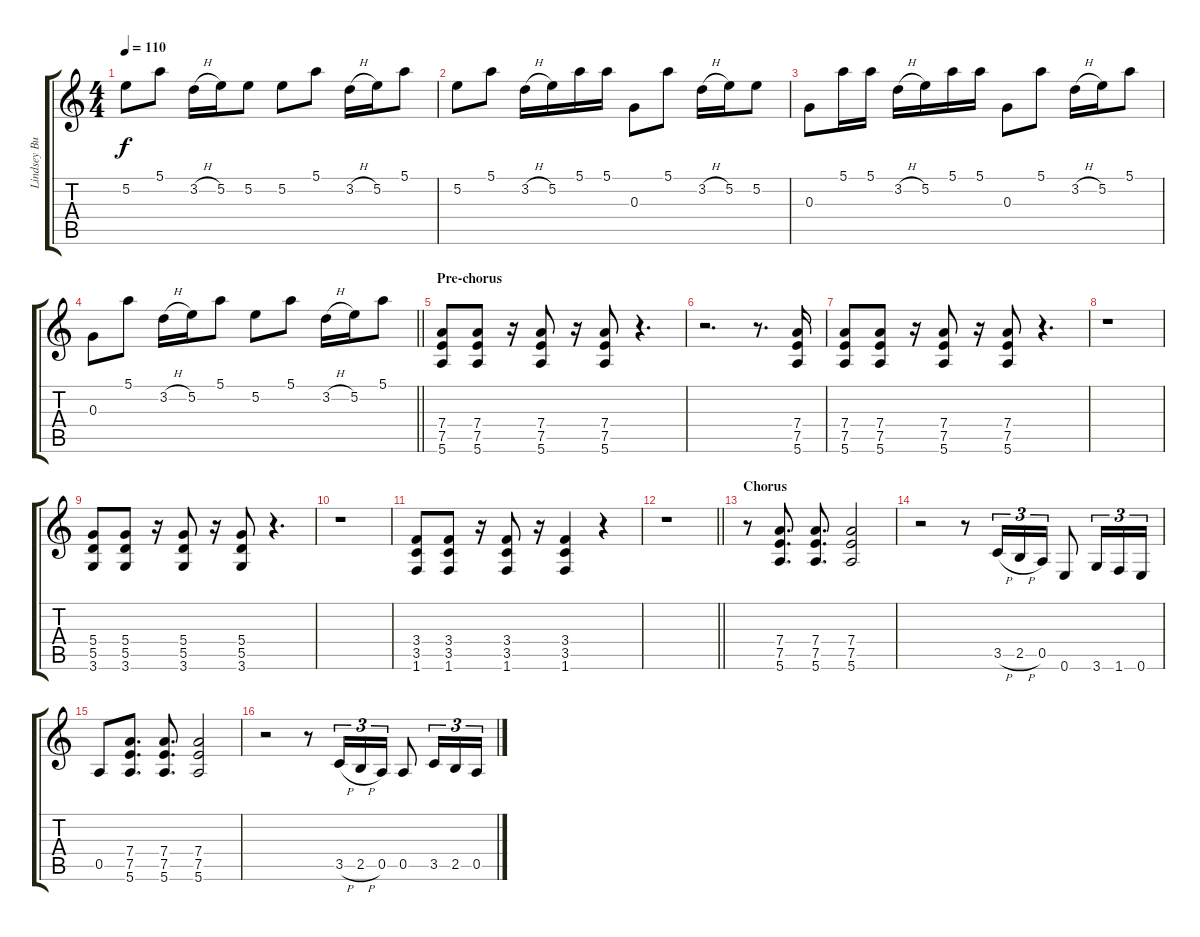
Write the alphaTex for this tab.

\track ("Lindsey Buckingham (rhythm)" "Lindsey Bu") {instrument acousticguitarsteel}
\staff {score tabs}
\tuning (E4 B3 G3 D3 A2 E2) {hide}
\ts (4 4)
\tempo 110
\clef g2
\ks aminor
5.2.8{dy f} 5.1.8 3.2{h}.16 5.2.16 5.2.8 5.2.8 5.1.8 3.2{h}.16 5.2.16 5.1.8 |
5.2.8 5.1.8 3.2{h}.16 5.2.16 5.1.16 5.1.16 0.3.8 5.1.8 3.2{h}.16 5.2.16 5.2.8 |
0.3.8 5.1.16 5.1.16 3.2{h}.16 5.2.16 5.1.16 5.1.16 0.3.8 5.1.8 3.2{h}.16 5.2.16 5.1.8 |
\barLineRight lightlight
0.3.8 5.1.8 3.2{h}.16 5.2.16 5.1.8 5.2.8 5.1.8 3.2{h}.16 5.2.16 5.1.8 |
\section ("" "Pre-chorus")
(7.4 7.5 5.6).8 (7.4 7.5 5.6).8 r.16 (7.4 7.5 5.6).8 r.16 (7.4 7.5 5.6).8 r.4{d} |
r.2{d} r.8{d} (7.4 7.5 5.6).16 |
(7.4 7.5 5.6).8 (7.4 7.5 5.6).8 r.16 (7.4 7.5 5.6).8 r.16 (7.4 7.5 5.6).8 r.4{d} |
r.1 |
(5.4 5.5 3.6).8 (5.4 5.5 3.6).8 r.16 (5.4 5.5 3.6).8 r.16 (5.4 5.5 3.6).8 r.4{d} |
r.1 |
(3.4 3.5 1.6).8 (3.4 3.5 1.6).8 r.16 (3.4 3.5 1.6).8 r.16 (3.4 3.5 1.6).4 r.4 |
\barLineRight lightlight
r.1 |
\section ("" "Chorus")
r.8{volume 13 instrument distortionguitar} (7.4 7.5 5.6).8{d} (7.4 7.5 5.6).8{d} (7.4 7.5 5.6).2 |
r.2{balance 4 instrument overdrivenguitar} r.8 3.5{h}.16{tu (3 2)} 2.5{h}.16{tu (3 2)} 0.5.16{tu (3 2)} 0.6.8 3.6.16{tu (3 2)} 1.6.16{tu (3 2)} 0.6.16{tu (3 2)} |
0.5.8 (7.4 7.5 5.6).8{d instrument distortionguitar} (7.4 7.5 5.6).8{d} (7.4 7.5 5.6).2 |
r.2{balance 4 instrument overdrivenguitar} r.8 3.5{h}.16{tu (3 2)} 2.5{h}.16{tu (3 2)} 0.5.16{tu (3 2)} 0.5.8 3.5.16{tu (3 2)} 2.5.16{tu (3 2)} 0.5.16{tu (3 2)}
